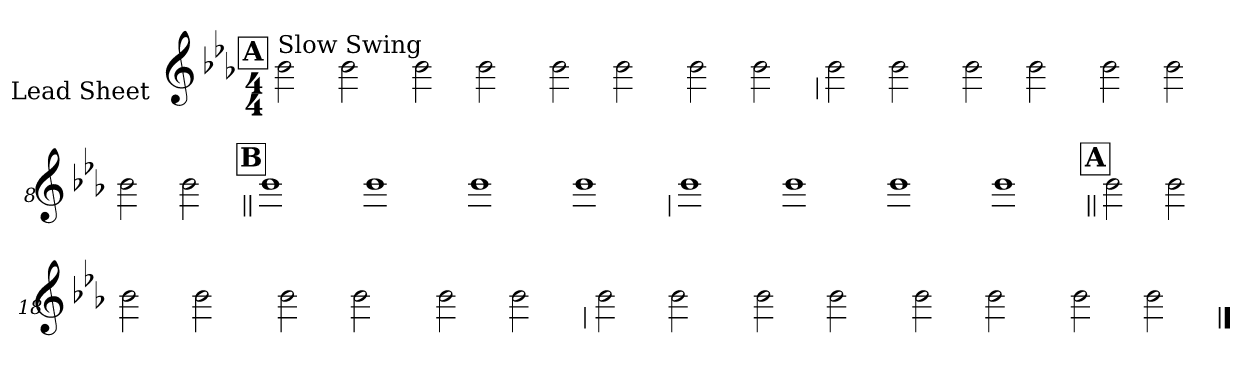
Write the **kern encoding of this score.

**kern
*part1
*staff1
*I"Lead Sheet
*stria0
*clefG2
*k[b-e-a-]
*c:
*M4/4
!!LO:REH:place=s1:a:t=A
=1||
!LO:TX:a:t=Slow Swing
2b-
2b-
=2-
2b-
2b-
=3-
2b-
2b-
=4-
2b-
2b-
!!LO:LB:g=z
=5
2b-
2b-
=6-
2b-
2b-
=7-
2b-
2b-
=8-
2b-
2b-
!!LO:LB:g=z
!!LO:REH:place=s1:a:t=B
=9||
1b-
=10-
1b-
=11-
1b-
=12-
1b-
!!LO:LB:g=z
=13
1b-
=14-
1b-
=15-
1b-
=16-
1b-
!!LO:LB:g=z
!!LO:REH:place=s1:a:t=A
=17||
2b-
2b-
=18-
2b-
2b-
=19-
2b-
2b-
=20-
2b-
2b-
!!LO:LB:g=z
=21
2b-
2b-
=22-
2b-
2b-
=23-
2b-
2b-
=24-
2b-
2b-
==
*-
